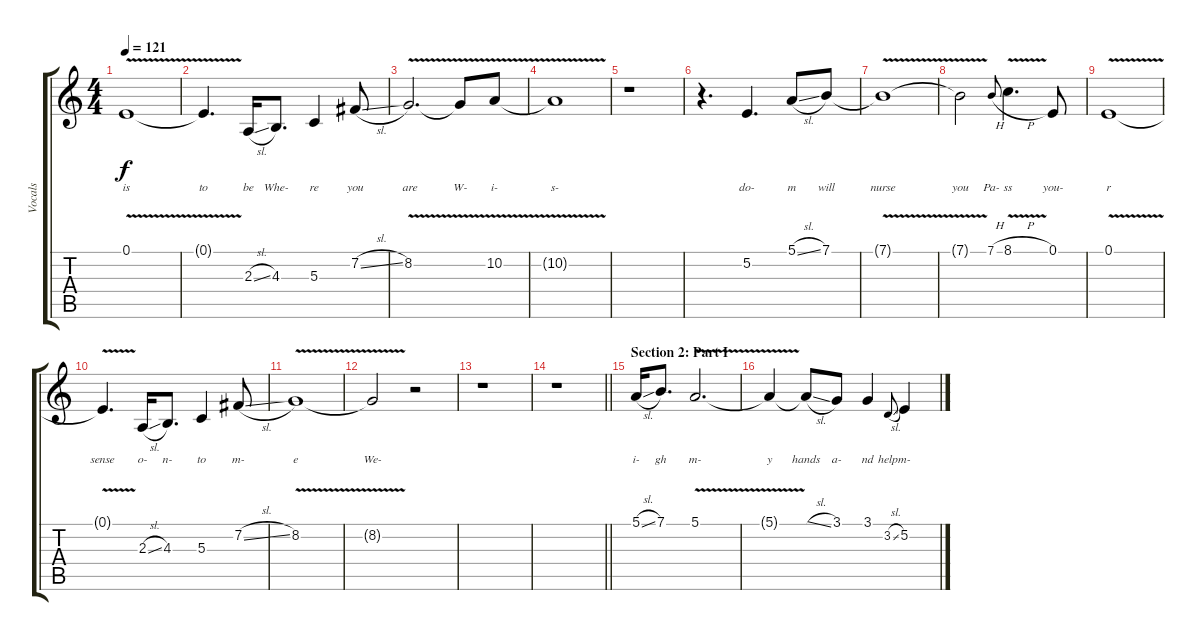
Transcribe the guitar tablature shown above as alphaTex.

\track ("Vocals" "Vocals") {instrument sopranosax}
\staff {score tabs}
\tuning (E4 B3 G3 D3 A2 E2) {hide}
\ts (4 4)
\tempo 121
\clef g2
\ks c
0.1{v}.1{lyrics (0 "is") lyrics (1 "") lyrics (2 "") lyrics (3 "") lyrics (4 "") dy f} |
0.1{t}.4{d lyrics (0 "to") lyrics (1 "") lyrics (2 "") lyrics (3 "") lyrics (4 "")} 2.3{sl}.16{lyrics (0 "be") lyrics (1 "") lyrics (2 "") lyrics (3 "") lyrics (4 "")} 4.3.8{d lyrics (0 "Whe-") lyrics (1 "") lyrics (2 "") lyrics (3 "") lyrics (4 "")} 5.3.4{lyrics (0 "re") lyrics (1 "") lyrics (2 "") lyrics (3 "") lyrics (4 "")} 7.2{sl}.8{lyrics (0 "you") lyrics (1 "") lyrics (2 "") lyrics (3 "") lyrics (4 "")} |
8.2{v}.2{d lyrics (0 " are") lyrics (1 "") lyrics (2 "") lyrics (3 "") lyrics (4 "")} 8.2{t}.8{lyrics (0 "W-") lyrics (1 "") lyrics (2 "") lyrics (3 "") lyrics (4 "")} 10.2{v}.8{lyrics (0 "i-") lyrics (1 "") lyrics (2 "") lyrics (3 "") lyrics (4 "")} |
10.2{t}.1{lyrics (0 "s-") lyrics (1 "") lyrics (2 "") lyrics (3 "") lyrics (4 "")} |
r.1 |
r.4{d} 5.2.4{d lyrics (0 "do-") lyrics (1 "") lyrics (2 "") lyrics (3 "") lyrics (4 "")} 5.1{sl}.8{lyrics (0 "m") lyrics (1 "") lyrics (2 "") lyrics (3 "") lyrics (4 "")} 7.1.8{lyrics (0 "will") lyrics (1 "") lyrics (2 "") lyrics (3 "") lyrics (4 "")} |
7.1{v t}.1{lyrics (0 "nurse") lyrics (1 "") lyrics (2 "") lyrics (3 "") lyrics (4 "")} |
7.1{t}.2{lyrics (0 "you") lyrics (1 "") lyrics (2 "") lyrics (3 "") lyrics (4 "")} 7.1{h}.8{lyrics (0 "Pa-") lyrics (1 "") lyrics (2 "") lyrics (3 "") lyrics (4 "") gr onbeat} 8.1{v h}.4{d lyrics (0 "ss") lyrics (1 "") lyrics (2 "") lyrics (3 "") lyrics (4 "")} 0.1.8{lyrics (0 "you-") lyrics (1 "") lyrics (2 "") lyrics (3 "") lyrics (4 "")} |
0.1{v}.1{lyrics (0 "r") lyrics (1 "") lyrics (2 "") lyrics (3 "") lyrics (4 "")} |
0.1{t}.4{d lyrics (0 "sense") lyrics (1 "") lyrics (2 "") lyrics (3 "") lyrics (4 "")} 2.3{sl}.16{lyrics (0 "o-") lyrics (1 "") lyrics (2 "") lyrics (3 "") lyrics (4 "")} 4.3.8{d lyrics (0 "n-") lyrics (1 "") lyrics (2 "") lyrics (3 "") lyrics (4 "")} 5.3.4{lyrics (0 "to") lyrics (1 "") lyrics (2 "") lyrics (3 "") lyrics (4 "")} 7.2{sl}.8{lyrics (0 "m-") lyrics (1 "") lyrics (2 "") lyrics (3 "") lyrics (4 "")} |
8.2{v}.1{lyrics (0 "e") lyrics (1 "") lyrics (2 "") lyrics (3 "") lyrics (4 "")} |
8.2{t}.2{lyrics (0 "We-") lyrics (1 "") lyrics (2 "") lyrics (3 "") lyrics (4 "")} r.2 |
r.1 |
\barLineRight lightlight
r.1 |
\section ("" "Section 2: Part I")
5.1{sl}.16{lyrics (0 "i-") lyrics (1 "") lyrics (2 "") lyrics (3 "") lyrics (4 "")} 7.1.8{d lyrics (0 "gh") lyrics (1 "") lyrics (2 "") lyrics (3 "") lyrics (4 "")} 5.1{v}.2{d lyrics (0 "m-") lyrics (1 "") lyrics (2 "") lyrics (3 "") lyrics (4 "")} |
5.1{t}.4{lyrics (0 "y") lyrics (1 "") lyrics (2 "") lyrics (3 "") lyrics (4 "")} 5.1{sl t}.8{lyrics (0 "hands") lyrics (1 "") lyrics (2 "") lyrics (3 "") lyrics (4 "")} 3.1.8{lyrics (0 "a-") lyrics (1 "") lyrics (2 "") lyrics (3 "") lyrics (4 "")} 3.1.4{lyrics (0 "nd") lyrics (1 "") lyrics (2 "") lyrics (3 "") lyrics (4 "")} 3.2{sl}.8{lyrics (0 "help") lyrics (1 "") lyrics (2 "") lyrics (3 "") lyrics (4 "") gr onbeat} 5.2.4{lyrics (0 "m-") lyrics (1 "") lyrics (2 "") lyrics (3 "") lyrics (4 "")}
